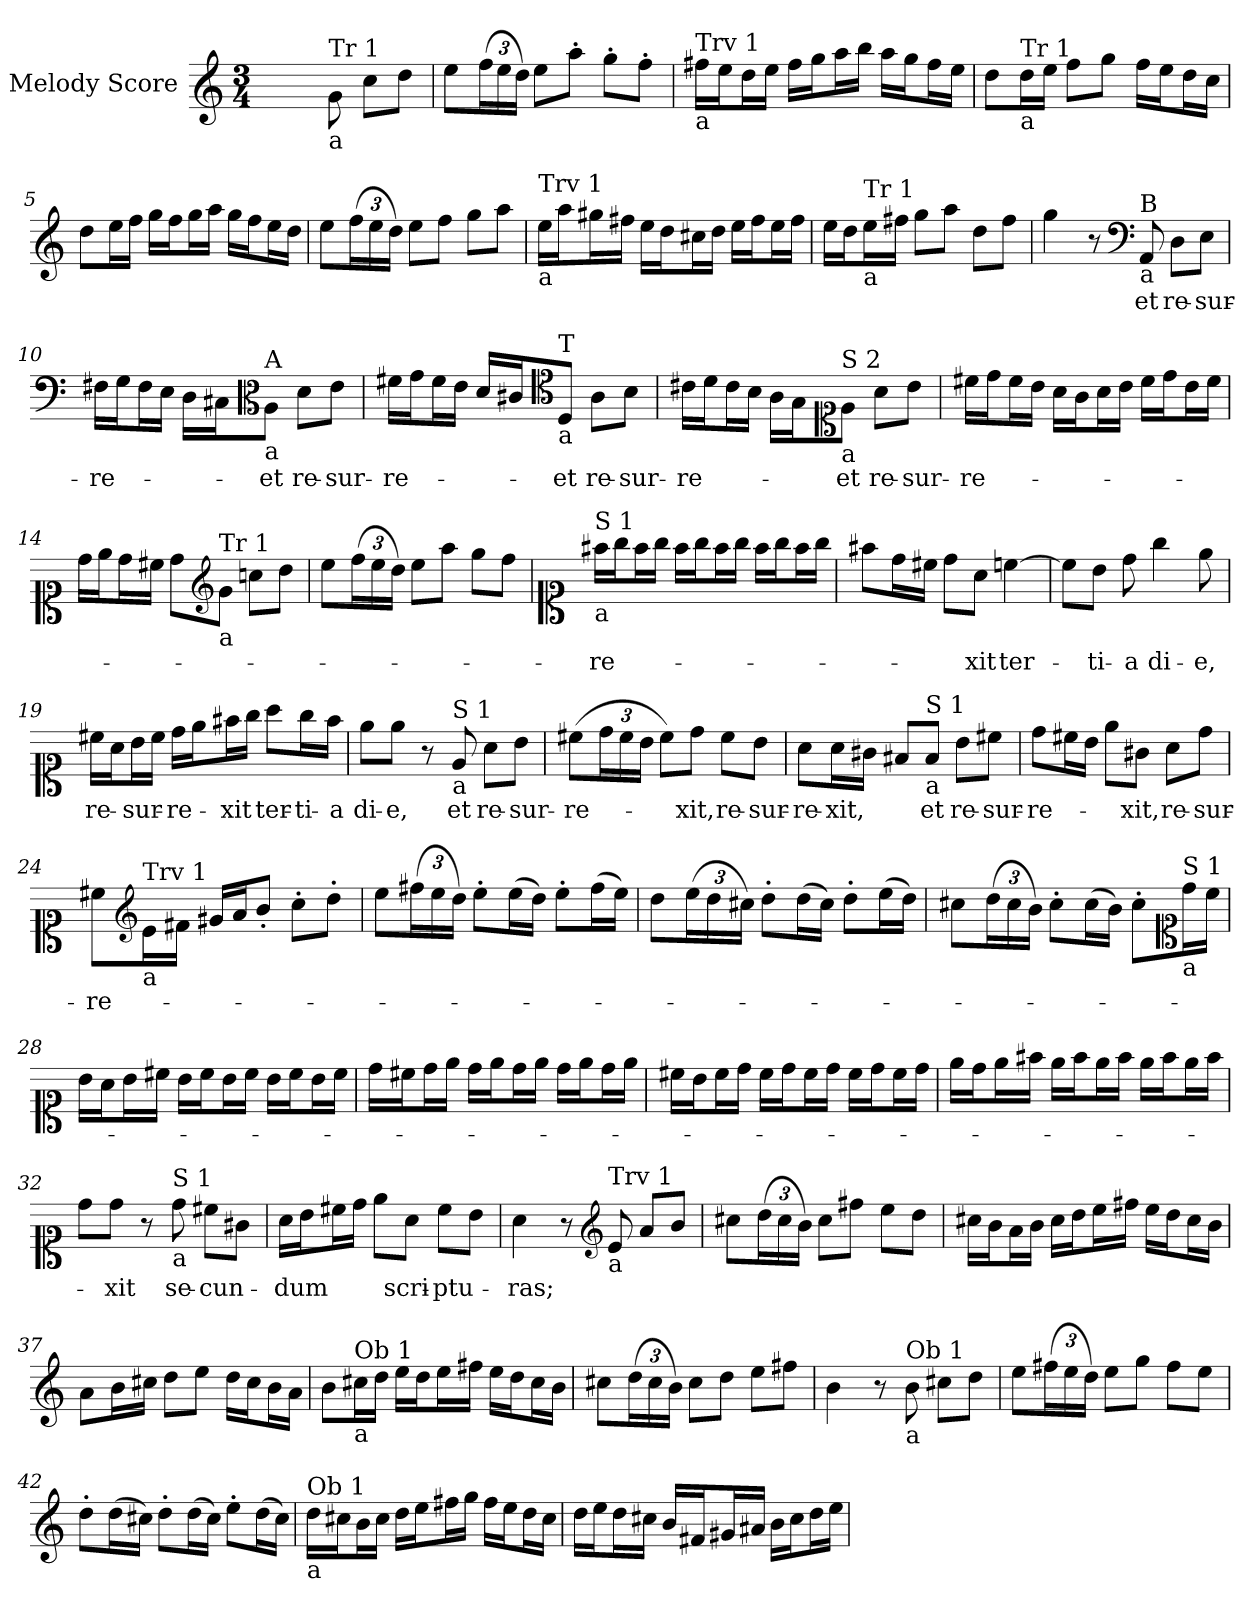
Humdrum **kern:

**kern	**text
*part1	*part1
*staff1	*staff1
*I"Melody Score	*
*k[]	*
*M3/4	*
=1	=1
4.ryy	.
!LO:TX:a:t=Tr 1	!
!LO:TX:b:t=a	!
8g\	.
8cc\L	.
8dd\J	.
=2	=2
8ee\L	.
*Xbrackettup	*
(24ff\L	.
24ee\	.
24dd\JJ)	.
8ee\L	.
8aa'\J	.
8gg'\L	.
8ff'\J	.
=3	=3
!LO:TX:a:t=Trv 1	!
!LO:TX:b:t=a	!
16ff#\LL	.
16ee\J	.
16dd\L	.
16ee\JJ	.
16ff#\LL	.
16gg\J	.
16aa\L	.
16bb\JJ	.
16aa\LL	.
16gg\J	.
16ff#\L	.
16ee\JJ	.
=4	=4
8dd\L	.
!LO:TX:a:t=Tr 1	!
!LO:TX:b:t=a	!
16dd\L	.
16ee\JJ	.
8ff\L	.
8gg\J	.
16ff\LL	.
16ee\J	.
16dd\L	.
16cc\JJ	.
=5	=5
8dd\L	.
16ee\L	.
16ff\JJ	.
16gg\LL	.
16ff\J	.
16gg\L	.
16aa\JJ	.
16gg\LL	.
16ff\J	.
16ee\L	.
16dd\JJ	.
=6	=6
8ee\L	.
(24ff\L	.
24ee\	.
24dd\JJ)	.
8ee\L	.
8ff\J	.
8gg\L	.
8aa\J	.
=7	=7
!LO:TX:a:t=Trv 1	!
!LO:TX:b:t=a	!
16ee\LL	.
16aa\J	.
16gg#X\L	.
16ff#\JJ	.
16ee\LL	.
16dd\J	.
16cc#\L	.
16dd\JJ	.
16ee\LL	.
16ff#\J	.
16ee\L	.
16ff#\JJ	.
=8	=8
16ee\LL	.
16dd\J	.
!LO:TX:a:t=Tr 1	!
!LO:TX:b:t=a	!
16ee\L	.
16ff#X\JJ	.
8gg\L	.
8aa\J	.
8dd\L	.
8ff#\J	.
=9	=9
4gg\	.
8r	.
*clefF4	*
!LO:TX:a:t=B	!
!LO:TX:b:t=a	!
!	!LO:LY:b
8AA/	et
!	!LO:LY:b
8D\L	re-
!	!LO:LY:b
8E\J	-sur-
=10	=10
!	!LO:LY:b
16F#\LL	-re-
16G\J	.
16F#\L	.
16E\JJ	.
16D\LL	.
16C#\J	.
*clefC3	*
!LO:TX:a:t=A	!
!LO:TX:b:t=a	!
!	!LO:LY:b
8A\J	et
!	!LO:LY:b
8d\L	re-
!	!LO:LY:b
8e\J	-sur-
=11	=11
!	!LO:LY:b
16f#\LL	-re-
16g\J	.
16f#\L	.
16e\JJ	.
16d/LL	.
16c#/J	.
*clefC4	*
!LO:TX:a:t=T	!
!LO:TX:b:t=a	!
!	!LO:LY:b
8D/J	et
!	!LO:LY:b
8A\L	re-
!	!LO:LY:b
8B\J	-sur-
=12	=12
!	!LO:LY:b
16c#\LL	-re-
16d\J	.
16c#\L	.
16B\JJ	.
16A\LL	.
16G\J	.
*clefC1	*
!LO:TX:a:t=S 2	!
!LO:TX:b:t=a	!
!	!LO:LY:b
8e\J	et
!	!LO:LY:b
8a\L	re-
!	!LO:LY:b
8b\J	-sur-
=13	=13
!	!LO:LY:b
16cc#\LL	-re-
16dd\J	.
16cc#\L	.
16b\JJ	.
16a\LL	.
16g\J	.
16a\L	.
16b\JJ	.
16cc#\LL	.
16dd\J	.
16b\L	.
16cc#\JJ	.
=14	=14
16dd\LL	.
16ee\J	.
16dd\L	.
16cc#\JJ	.
8dd\L	.
*clefG2	*
!LO:TX:a:t=Tr 1	!
!LO:TX:b:t=a	!
8g\J	.
8cc\L	.
8dd\J	.
=15	=15
8ee\L	.
(24ff\L	.
24ee\	.
24dd\JJ)	.
8ee\L	.
8aa\J	.
8gg\L	.
8ff\J	.
=16	=16
*clefC1	*
!LO:TX:a:t=S 1	!
!LO:TX:b:t=a	!
!	!LO:LY:b
16ff#\LL	-re-
16gg\J	.
16ff#\L	.
16gg\JJ	.
16ff#\LL	.
16gg\J	.
16ff#\L	.
16gg\JJ	.
16ff#\LL	.
16gg\J	.
16ff#\L	.
16gg\JJ	.
=17	=17
8ff#\L	.
16dd\L	.
16cc#\JJ	.
8dd\L	.
!	!LO:LY:b
8a\J	-xit
!	!LO:LY:b
[4ccn\	ter-
=18	=18
8cc\L]	.
!	!LO:LY:b
8b\J	-ti-
!	!LO:LY:b
8dd\	-a
!	!LO:LY:b
4gg\	di-
!	!LO:LY:b
8ee\	-e,
=19	=19
!	!LO:LY:b
16cc#\LL	re-
16a\J	.
!	!LO:LY:b
16b\L	-sur-
16cc#\JJ	.
!	!LO:LY:b
16dd\LL	-re-
16ee\J	.
!	!LO:LY:b
16ff#\L	-xit
16gg\JJ	.
!	!LO:LY:b
8aa\L	ter-
!	!LO:LY:b
16gg\L	-ti-
!	!LO:LY:b
16ff#\JJ	-a
=20	=20
!	!LO:LY:b
8ee\L	di-
!	!LO:LY:b
8ee\J	-e,
8r	.
!LO:TX:a:t=S 1	!
!LO:TX:b:t=a	!
!	!LO:LY:b
8e/	et
!	!LO:LY:b
8a\L	re-
!	!LO:LY:b
8b\J	-sur-
=21	=21
!	!LO:LY:b
(8cc#\L	-re-
24dd\L	.
24cc#\	.
24b\JJ	.
8cc#\L)	.
!	!LO:LY:b
8dd\J	-xit,
!	!LO:LY:b
8cc#\L	re-
!	!LO:LY:b
8b\J	-sur-
=22	=22
!	!LO:LY:b
8a\L	-re-
!	!LO:LY:b
16a\L	-xit,
16g#X\JJ	.
8f#/L	.
!LO:TX:a:t=S 1	!
!LO:TX:b:t=a	!
!	!LO:LY:b
8f#/J	et
!	!LO:LY:b
8b\L	re-
!	!LO:LY:b
8cc#\J	-sur-
=23	=23
!	!LO:LY:b
8dd\L	-re-
16cc#\L	.
16b\JJ	.
8ee\L	.
!	!LO:LY:b
8g#X\J	-xit,
!	!LO:LY:b
8a\L	re-
!	!LO:LY:b
8dd\J	-sur-
=24	=24
!	!LO:LY:b
8cc#\L	-re-
*clefG2	*
!LO:TX:a:t=Trv 1	!
!LO:TX:b:t=a	!
16e\L	.
16f#\JJ	.
16g#X/LL	.
16a/J	.
8b'/J	.
8cc#'\L	.
8dd'\J	.
=25	=25
8ee\L	.
(24ff#\L	.
24ee\	.
24dd\JJ)	.
8ee'\L	.
(16ee\L	.
16dd\JJ)	.
8ee'\L	.
(16ff#\L	.
16ee\JJ)	.
=26	=26
8dd\L	.
(24ee\L	.
24dd\	.
24cc#\JJ)	.
8dd'\L	.
(16dd\L	.
16cc#\JJ)	.
8dd'\L	.
(16ee\L	.
16dd\JJ)	.
=27	=27
8cc#\L	.
(24dd\L	.
24cc#\	.
24b\JJ)	.
8cc#'\L	.
(16cc#\L	.
16b\JJ)	.
8cc#'\L	.
*clefC1	*
!LO:TX:a:t=S 1	!
!LO:TX:b:t=a	!
16dd\L	.
16cc#\JJ	.
=28	=28
16b\LL	.
16a\J	.
16b\L	.
16cc#\JJ	.
16b\LL	.
16cc#\J	.
16b\L	.
16cc#\JJ	.
16b\LL	.
16cc#\J	.
16b\L	.
16cc#\JJ	.
=29	=29
16dd\LL	.
16cc#\J	.
16dd\L	.
16ee\JJ	.
16dd\LL	.
16ee\J	.
16dd\L	.
16ee\JJ	.
16dd\LL	.
16ee\J	.
16dd\L	.
16ee\JJ	.
=30	=30
16cc#\LL	.
16b\J	.
16cc#\L	.
16dd\JJ	.
16cc#\LL	.
16dd\J	.
16cc#\L	.
16dd\JJ	.
16cc#\LL	.
16dd\J	.
16cc#\L	.
16dd\JJ	.
=31	=31
16ee\LL	.
16dd\J	.
16ee\L	.
16ff#\JJ	.
16ee\LL	.
16ff#\J	.
16ee\L	.
16ff#\JJ	.
16ee\LL	.
16ff#\J	.
16ee\L	.
16ff#\JJ	.
=32	=32
8dd\L	.
!	!LO:LY:b
8dd\J	-xit
8r	.
!LO:TX:a:t=S 1	!
!LO:TX:b:t=a	!
!	!LO:LY:b
8dd\	se-
!	!LO:LY:b
8cc#\L	-cun-
8g#X\J	.
=33	=33
!	!LO:LY:b
16a\LL	-dum
16b\J	.
16cc#\L	.
16dd\JJ	.
8ee\L	.
!	!LO:LY:b
8a\J	scri-
!	!LO:LY:b
8cc#\L	-ptu-
8b\J	.
=34	=34
!	!LO:LY:b
4a\	-ras;
8r	.
*clefG2	*
!LO:TX:a:t=Trv 1	!
!LO:TX:b:t=a	!
8e/	.
8a/L	.
8b/J	.
=35	=35
8cc#\L	.
(24dd\L	.
24cc#\	.
24b\JJ)	.
8cc#\L	.
8ff#\J	.
8ee\L	.
8dd\J	.
=36	=36
16cc#\LL	.
16b\J	.
16a\L	.
16b\JJ	.
16cc#\LL	.
16dd\J	.
16ee\L	.
16ff#\JJ	.
16ee\LL	.
16dd\J	.
16cc#\L	.
16b\JJ	.
=37	=37
8a\L	.
16b\L	.
16cc#\JJ	.
8dd\L	.
8ee\J	.
16dd\LL	.
16cc#\J	.
16b\L	.
16a\JJ	.
=38	=38
8b\L	.
!LO:TX:a:t=Ob 1	!
!LO:TX:b:t=a	!
16cc#\L	.
16dd\JJ	.
16ee\LL	.
16dd\J	.
16ee\L	.
16ff#\JJ	.
16ee\LL	.
16dd\J	.
16cc#\L	.
16b\JJ	.
=39	=39
8cc#\L	.
(24dd\L	.
24cc#\	.
24b\JJ)	.
8cc#\L	.
8dd\J	.
8ee\L	.
8ff#\J	.
=40	=40
4b\	.
8r	.
!LO:TX:a:t=Ob 1	!
!LO:TX:b:t=a	!
8b\	.
8cc#\L	.
8dd\J	.
=41	=41
8ee\L	.
(24ff#\L	.
24ee\	.
24dd\JJ)	.
8ee\L	.
8gg\J	.
8ff#\L	.
8ee\J	.
=42	=42
8dd'\L	.
(16dd\L	.
16cc#\JJ)	.
8dd'\L	.
(16dd\L	.
16cc#\JJ)	.
8ee'\L	.
(16dd\L	.
16cc#\JJ)	.
=43	=43
!LO:TX:a:t=Ob 1	!
!LO:TX:b:t=a	!
16dd\LL	.
16cc#\J	.
16b\L	.
16cc#\JJ	.
16dd\LL	.
16ee\J	.
16ff#\L	.
16gg\JJ	.
16ff#\LL	.
16ee\J	.
16dd\L	.
16cc#\JJ	.
=44	=44
16dd\LL	.
16ee\J	.
16dd\L	.
16cc#\JJ	.
16b/LL	.
16f#/J	.
16g#X/L	.
16a#X/JJ	.
16b\LL	.
16cc#\J	.
16dd\L	.
16ee\JJ	.
=	=
*-	*-
